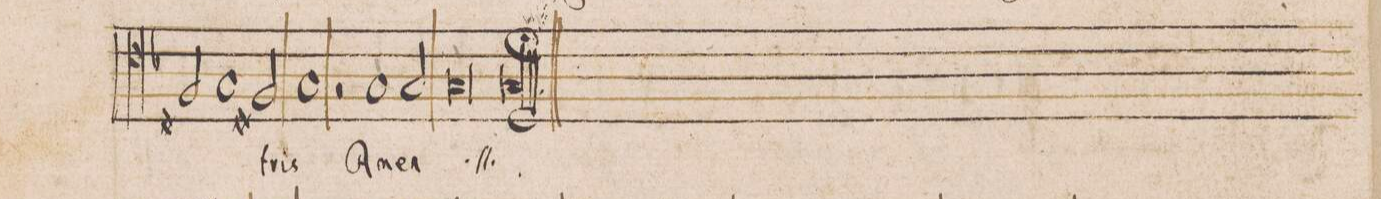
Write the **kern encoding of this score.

**kern	**text
*I"ALTVS	*
*clefC4	*
*k[b-]	*
*met(C|)	*
*M2/1	*
2F#X/	.
1G	.
2F#X/	.
=103-	=103-
1G	-tris
2r	.
1G/	A-
=104-	=104-
2G/	men
0G	/A-
=105-	=105-
1G;	-men/
==	==
*-	*-
